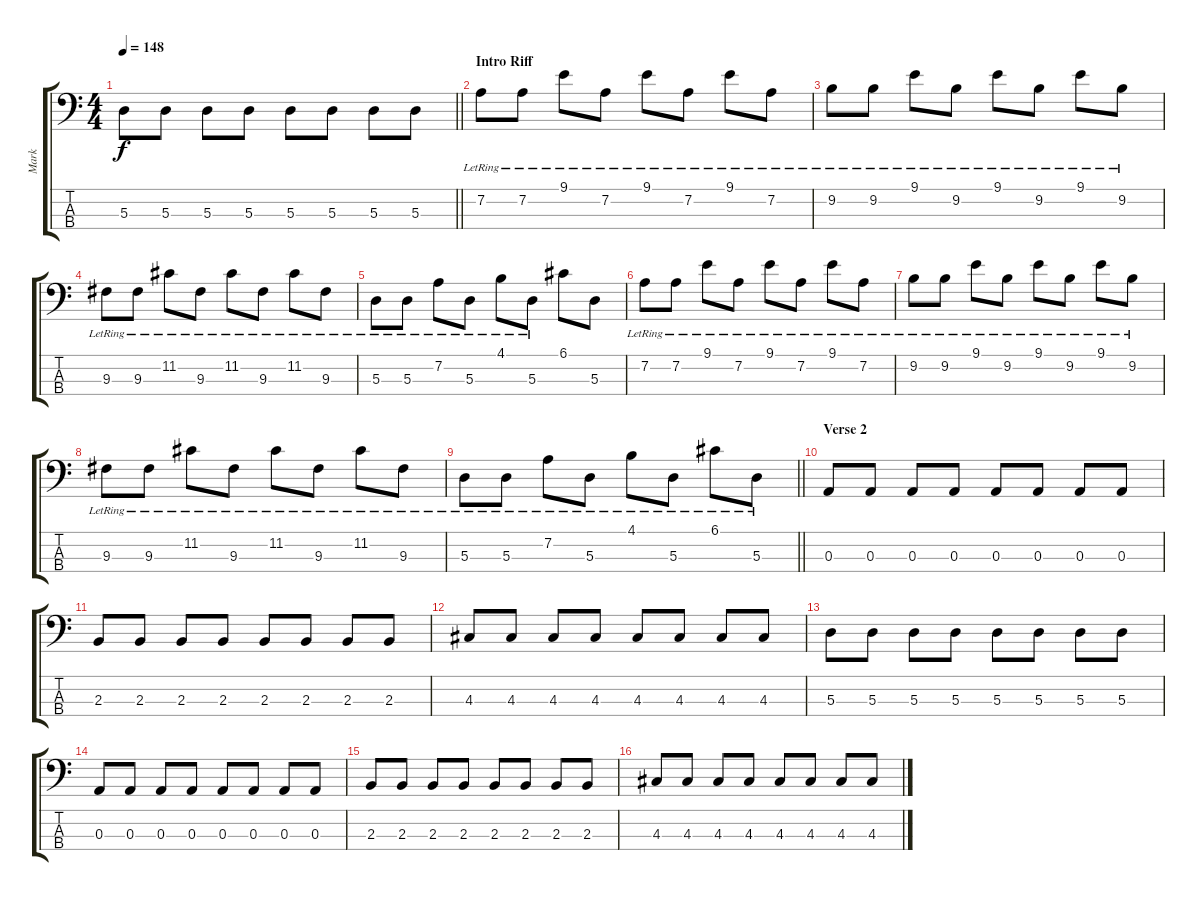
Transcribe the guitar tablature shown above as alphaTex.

\track ("Mark" "Mark") {instrument electricbassfinger}
\staff {score tabs}
\tuning (G2 D2 A1 E1) {hide}
\ts (4 4)
\tempo 148
\clef f4
\barLineRight lightlight
\ks c
5.3.8{dy f} 5.3.8 5.3.8 5.3.8 5.3.8 5.3.8 5.3.8 5.3.8 |
\section ("" "Intro Riff")
7.2{lr}.8 7.2{lr}.8 9.1{lr}.8 7.2{lr}.8 9.1{lr}.8 7.2{lr}.8 9.1{lr}.8 7.2{lr}.8 |
9.2{lr}.8 9.2{lr}.8 9.1{lr}.8 9.2{lr}.8 9.1{lr}.8 9.2{lr}.8 9.1{lr}.8 9.2{lr}.8 |
9.3{lr}.8 9.3{lr}.8 11.2{lr}.8 9.3{lr}.8 11.2{lr}.8 9.3{lr}.8 11.2{lr}.8 9.3{lr}.8 |
5.3{lr}.8 5.3{lr}.8 7.2{lr}.8 5.3{lr}.8 4.1{lr}.8 5.3{lr}.8 6.1.8 5.3.8 |
7.2{lr}.8 7.2{lr}.8 9.1{lr}.8 7.2{lr}.8 9.1{lr}.8 7.2{lr}.8 9.1{lr}.8 7.2{lr}.8 |
9.2{lr}.8 9.2{lr}.8 9.1{lr}.8 9.2{lr}.8 9.1{lr}.8 9.2{lr}.8 9.1{lr}.8 9.2{lr}.8 |
9.3{lr}.8 9.3{lr}.8 11.2{lr}.8 9.3{lr}.8 11.2{lr}.8 9.3{lr}.8 11.2{lr}.8 9.3{lr}.8 |
\barLineRight lightlight
5.3{lr}.8 5.3{lr}.8 7.2{lr}.8 5.3{lr}.8 4.1{lr}.8 5.3{lr}.8 6.1{lr}.8 5.3{lr}.8 |
\section ("" "Verse 2")
0.3.8 0.3.8 0.3.8 0.3.8 0.3.8 0.3.8 0.3.8 0.3.8 |
2.3.8 2.3.8 2.3.8 2.3.8 2.3.8 2.3.8 2.3.8 2.3.8 |
4.3.8 4.3.8 4.3.8 4.3.8 4.3.8 4.3.8 4.3.8 4.3.8 |
5.3.8 5.3.8 5.3.8 5.3.8 5.3.8 5.3.8 5.3.8 5.3.8 |
0.3.8 0.3.8 0.3.8 0.3.8 0.3.8 0.3.8 0.3.8 0.3.8 |
2.3.8 2.3.8 2.3.8 2.3.8 2.3.8 2.3.8 2.3.8 2.3.8 |
4.3.8 4.3.8 4.3.8 4.3.8 4.3.8 4.3.8 4.3.8 4.3.8
